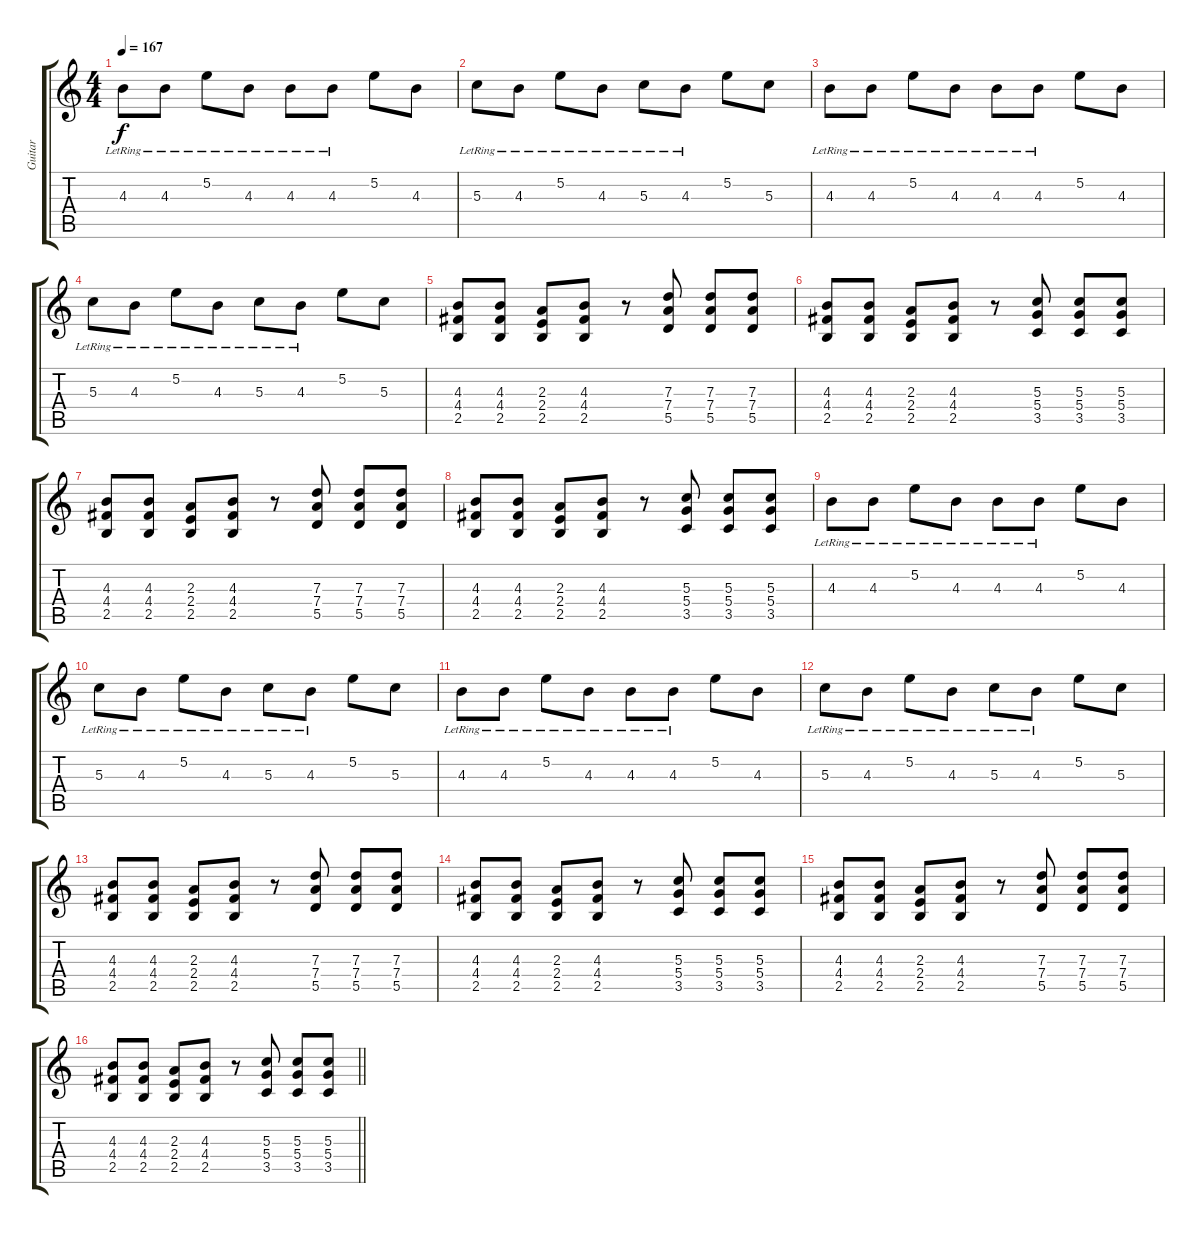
\track ("Guitar" "Guitar") {instrument overdrivenguitar}
\staff {score tabs}
\tuning (E4 B3 G3 D3 A2 E2) {hide}
\ts (4 4)
\tempo 167
\clef g2
\ks c
4.3{lr}.8{dy f} 4.3{lr}.8 5.2{lr}.8 4.3{lr}.8 4.3{lr}.8 4.3{lr}.8 5.2.8 4.3.8 |
5.3{lr}.8 4.3{lr}.8 5.2{lr}.8 4.3{lr}.8 5.3{lr}.8 4.3{lr}.8 5.2.8 5.3.8 |
4.3{lr}.8 4.3{lr}.8 5.2{lr}.8 4.3{lr}.8 4.3{lr}.8 4.3{lr}.8 5.2.8 4.3.8 |
5.3{lr}.8 4.3{lr}.8 5.2{lr}.8 4.3{lr}.8 5.3{lr}.8 4.3{lr}.8 5.2.8 5.3.8 |
(4.3 4.4 2.5).8 (4.3 4.4 2.5).8 (2.3 2.4 2.5).8 (4.3 4.4 2.5).8 r.8 (7.3 7.4 5.5).8 (7.3 7.4 5.5).8 (7.3 7.4 5.5).8 |
(4.3 4.4 2.5).8 (4.3 4.4 2.5).8 (2.3 2.4 2.5).8 (4.3 4.4 2.5).8 r.8 (5.3 5.4 3.5).8 (5.3 5.4 3.5).8 (5.3 5.4 3.5).8 |
(4.3 4.4 2.5).8 (4.3 4.4 2.5).8 (2.3 2.4 2.5).8 (4.3 4.4 2.5).8 r.8 (7.3 7.4 5.5).8 (7.3 7.4 5.5).8 (7.3 7.4 5.5).8 |
(4.3 4.4 2.5).8 (4.3 4.4 2.5).8 (2.3 2.4 2.5).8 (4.3 4.4 2.5).8 r.8 (5.3 5.4 3.5).8 (5.3 5.4 3.5).8 (5.3 5.4 3.5).8 |
4.3{lr}.8 4.3{lr}.8 5.2{lr}.8 4.3{lr}.8 4.3{lr}.8 4.3{lr}.8 5.2.8 4.3.8 |
5.3{lr}.8 4.3{lr}.8 5.2{lr}.8 4.3{lr}.8 5.3{lr}.8 4.3{lr}.8 5.2.8 5.3.8 |
4.3{lr}.8 4.3{lr}.8 5.2{lr}.8 4.3{lr}.8 4.3{lr}.8 4.3{lr}.8 5.2.8 4.3.8 |
5.3{lr}.8 4.3{lr}.8 5.2{lr}.8 4.3{lr}.8 5.3{lr}.8 4.3{lr}.8 5.2.8 5.3.8 |
(4.3 4.4 2.5).8 (4.3 4.4 2.5).8 (2.3 2.4 2.5).8 (4.3 4.4 2.5).8 r.8 (7.3 7.4 5.5).8 (7.3 7.4 5.5).8 (7.3 7.4 5.5).8 |
(4.3 4.4 2.5).8 (4.3 4.4 2.5).8 (2.3 2.4 2.5).8 (4.3 4.4 2.5).8 r.8 (5.3 5.4 3.5).8 (5.3 5.4 3.5).8 (5.3 5.4 3.5).8 |
(4.3 4.4 2.5).8 (4.3 4.4 2.5).8 (2.3 2.4 2.5).8 (4.3 4.4 2.5).8 r.8 (7.3 7.4 5.5).8 (7.3 7.4 5.5).8 (7.3 7.4 5.5).8 |
\barLineRight lightlight
(4.3 4.4 2.5).8 (4.3 4.4 2.5).8 (2.3 2.4 2.5).8 (4.3 4.4 2.5).8 r.8 (5.3 5.4 3.5).8 (5.3 5.4 3.5).8 (5.3 5.4 3.5).8
